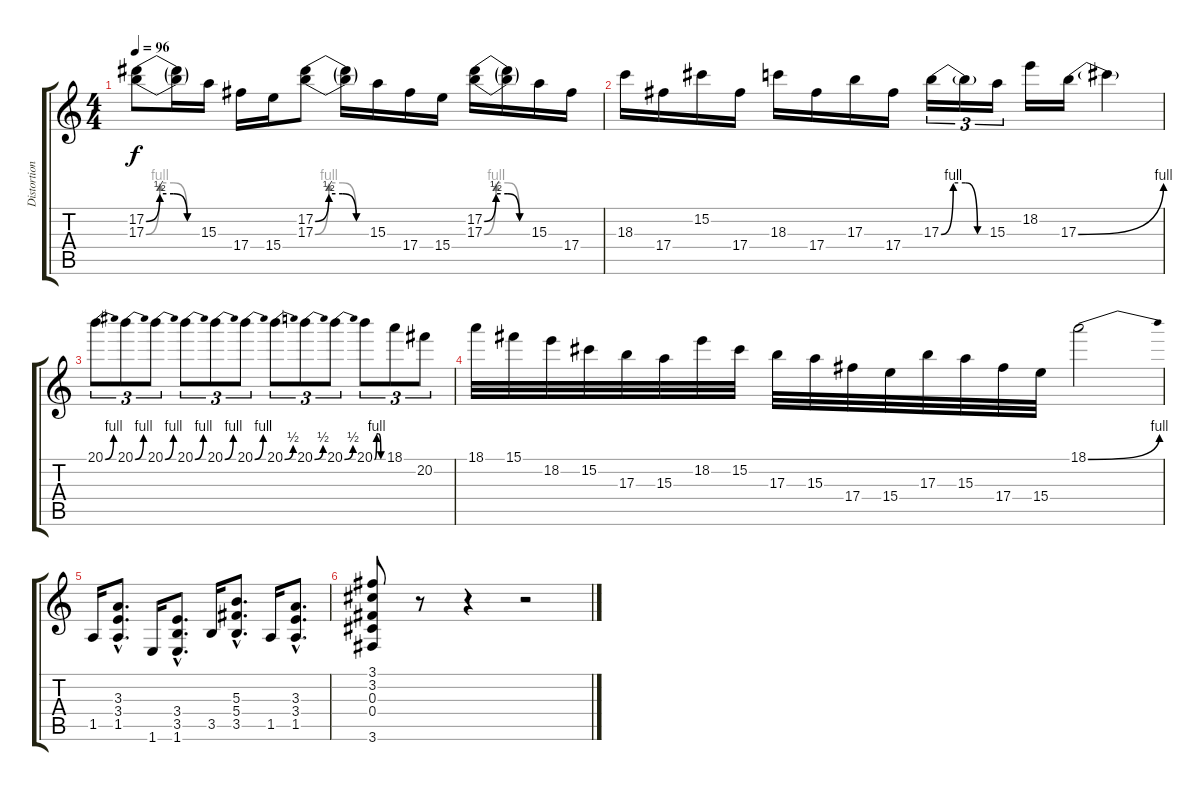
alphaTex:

\track ("Distortion Guitar 2" "Distortion") {instrument distortionguitar}
\staff {score tabs}
\tuning (Eb4 Bb3 Gb3 Db3 Ab2 Eb2) {hide}
\ts (4 4)
\tempo 96
\clef g2
\ks c
(17.2{be (custom 0 0 15 2 30 2 45 0 60 0)} 17.3{be (custom 0 0 15 4 30 4 45 0 60 0)}).8{dy f} (17.2{t} 17.3{t}).16 15.3.16 17.4.16 15.4.16 (17.2{be (custom 0 0 15 2 30 2 45 0 60 0)} 17.3{be (custom 0 0 15 4 30 4 45 0 60 0)}).8 (17.2{t} 17.3{t}).16 15.3.16 17.4.16 15.4.16 (17.2{be (custom 0 0 15 2 30 2 45 0 60 0)} 17.3{be (custom 0 0 15 4 30 4 45 0 60 0)}).16 (17.2{t} 17.3{t}).16 15.3.16 17.4.16 |
18.3.16 17.4.16 15.2.16 17.4.16 18.3.16 17.4.16 17.3.16 17.4.16 17.3{be (custom 0 0 15 4 30 4 45 0 60 0)}.16{tu (3 2)} 17.3{t}.16{tu (3 2)} 15.3.16{tu (3 2)} 18.2.16 17.3{be (bend 0 0 60 4)}.16 17.3{t}.4 |
20.1{be (bend 0 0 60 4)}.8{tu (3 2)} 20.1{be (bend 0 0 60 4)}.8{tu (3 2)} 20.1{be (bend 0 0 60 4)}.8{tu (3 2)} 20.1{be (bend 0 0 60 4)}.8{tu (3 2)} 20.1{be (bend 0 0 60 4)}.8{tu (3 2)} 20.1{be (bend 0 0 60 4)}.8{tu (3 2)} 20.1{be (bend 0 0 60 2)}.8{tu (3 2)} 20.1{be (bend 0 0 60 2)}.8{tu (3 2)} 20.1{be (bend 0 0 60 2)}.8{tu (3 2)} 20.1{be (custom 0 0 15 4 30 4 45 0 60 0)}.8{tu (3 2)} 18.1.8{tu (3 2)} 20.2.8{tu (3 2)} |
18.1.32 15.1.32 18.2.32 15.2.32 17.3.32 15.3.32 18.2.32 15.2.32 17.3.32 15.3.32 17.4.32 15.4.32 17.3.32 15.3.32 17.4.32 15.4.32 18.1{be (bend 0 0 60 4)}.2 |
1.5.16 (3.3{hac} 3.4{hac} 1.5{hac}).8{d} 1.6.16 (3.4{hac} 3.5{hac} 1.6{hac}).8{d} 3.5.16 (5.3{hac} 5.4{hac} 3.5{hac}).8{d} 1.5.16 (3.3{hac} 3.4{hac} 1.5{hac}).8{d} |
(3.1 3.2 0.3 0.4 3.6).8 r.8 r.4 r.2
